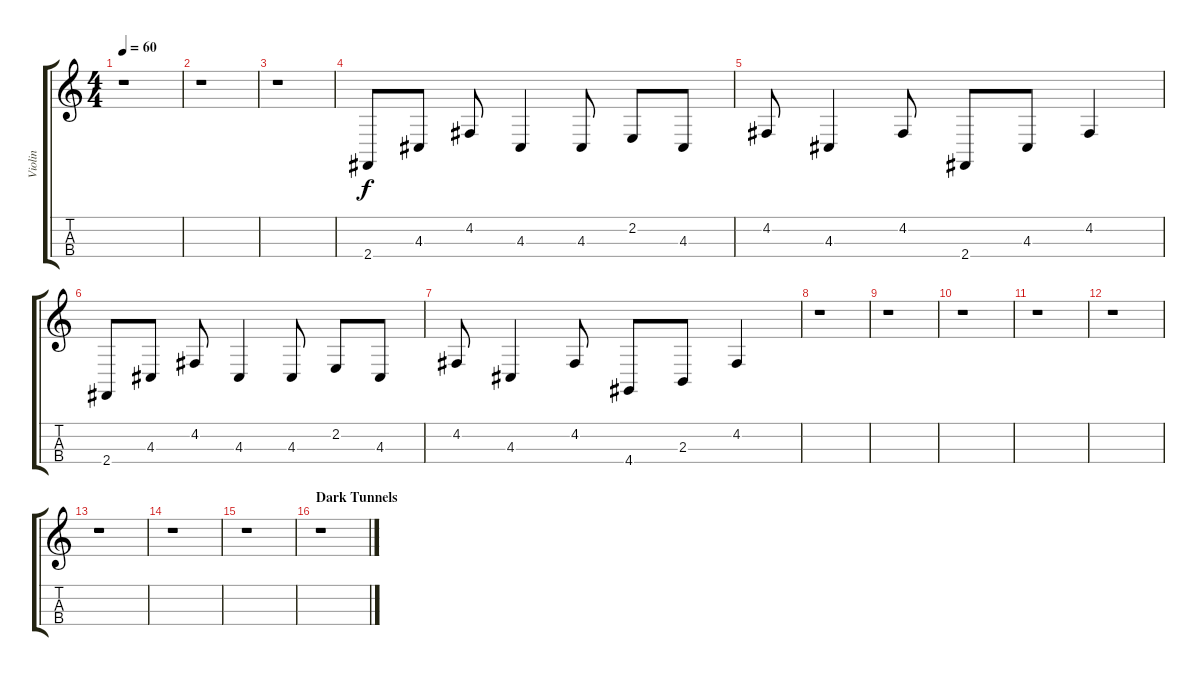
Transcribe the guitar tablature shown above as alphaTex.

\track ("Violin " "Violin ") {instrument violin}
\staff {score tabs}
\tuning (G3 D3 A2 E2) {hide}
\ts (4 4)
\tempo 60
\clef g2
\ks c
r.1{dy f} |
r.1 |
r.1 |
2.4.8 4.3.8 4.2.8 4.3.4 4.3.8 2.2.8 4.3.8 |
4.2.8 4.3.4 4.2.8 2.4.8 4.3.8 4.2.4 |
2.4.8 4.3.8 4.2.8 4.3.4 4.3.8 2.2.8 4.3.8 |
4.2.8 4.3.4 4.2.8 4.4.8 2.3.8 4.2.4 |
r.1 |
r.1 |
r.1 |
r.1 |
r.1 |
r.1 |
r.1 |
r.1 |
\section ("" "Dark Tunnels")
r.1
